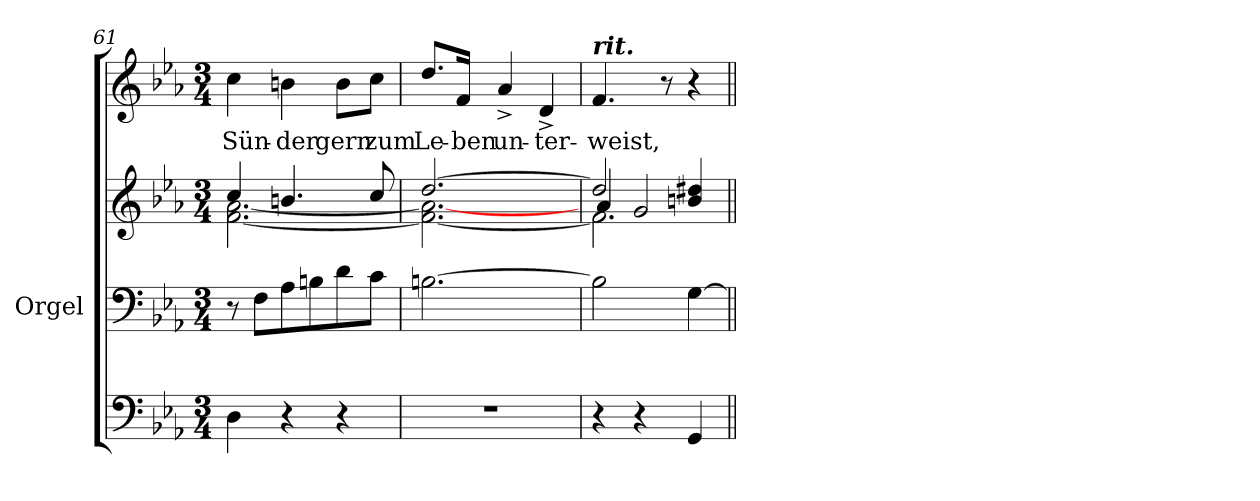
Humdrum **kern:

**kern	**kern	**kern	**kern	**text
*part3	*part2	*part2	*part1	*part1
*staff4	*staff3	*staff2	*staff1	*staff1
*	*I"Orgel	*	*	*
*	*I'Org.	*	*	*
!!LO:LB:g=z
*clefF4	*clefF4	*clefG2	*clefG2	*
*k[b-e-a-]	*k[b-e-a-]	*k[b-e-a-]	*k[b-e-a-]	*
*E-:	*E-:	*E-:	*E-:	*
*M3/4	*M3/4	*M3/4	*M3/4	*
=61	=61	=61	=61	=61
*	*	*^	*	*
!	!	!	!	!	!LO:LY:b
4D\	8r	4cc/	[<2.f\ [<2.a-\	4cc\	Sün-
.	8F\L	.	.	.	.
!	!	!	!	!	!LO:LY:b
4r	8A-\	4.bn/	.	4bn\	-der
.	8Bn\	.	.	.	.
!	!	!	!	!	!LO:LY:b
4r	8d\	.	.	8b\L	gern
!	!	!	!	!	!LO:LY:b
.	8c\J	8cc/	.	8cc\J	zum
=62	=62	=62	=62	=62	=62
!	!	!	!	!	!LO:LY:b
2.r	[2.Bn\	[>2.dd/	2.f\_ 2.a-\_	8.dd/L	Le-
!	!	!	!	!	!LO:LY:b
.	.	.	.	16f/Jk	-ben
!	!	!	!	!	!LO:LY:b
.	.	.	.	4a-^>/	un-
!	!	!	!	!	!LO:LY:b
.	.	.	.	4d^>/	-ter-
=63	=63	=63	=63	=63	=63
*	*	*	*^	*	*
!	!	!	!	!	!LO:TX:a:Bi:t=rit.	!
!	!	!	!	!	!	!LO:LY:b
4r	2B\]	2dd/]	2.f\]	4a-/	4.f/	-weist,
4r	.	.	.	2g/	.	.
.	.	.	.	.	8r	.
4GG/	[4G\	4bn/ 4dd#X/	.	.	4r	.
*	*	*v	*v	*v	*	*
=||	=||	=||	=||	=||
*-	*-	*-	*-	*-
